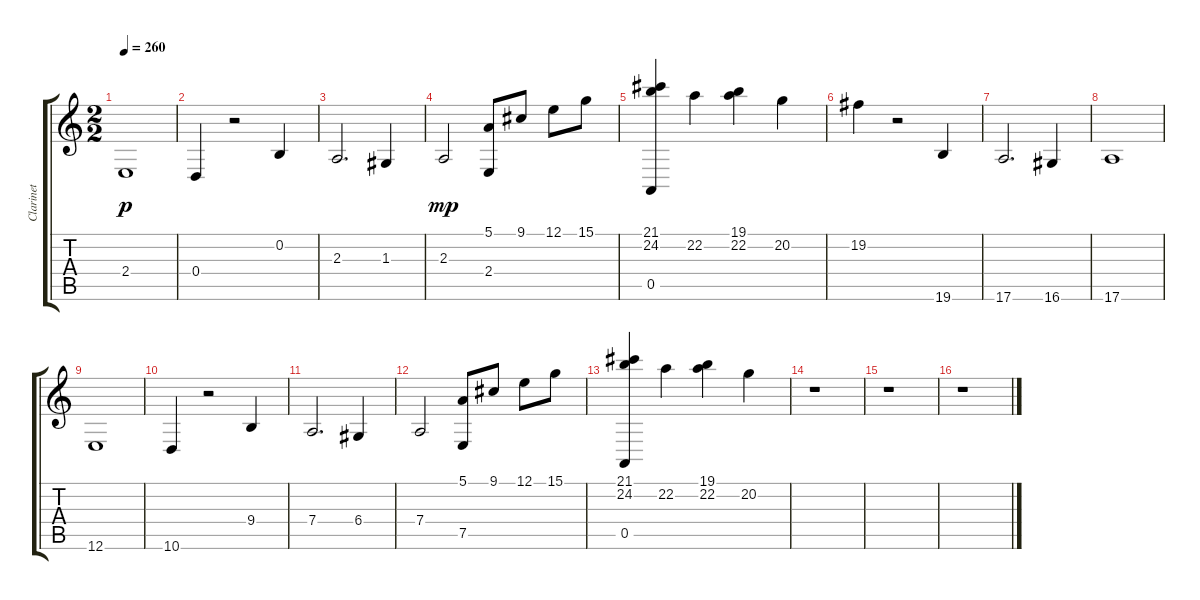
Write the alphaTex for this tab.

\track ("Clarinet" "Clarinet") {instrument clarinet}
\staff {score tabs}
\tuning (E4 B3 G3 D3 A2 E2) {hide}
\ts (2 2)
\tempo 260
\clef g2
\ks c
2.4.1{dy p} |
0.4.4 r.2 0.2.4 |
2.3.2{d} 1.3.4 |
2.3.2{dy mp} (5.1 2.4).8 9.1.8 12.1.8 15.1.8 |
(21.1 24.2 0.5).4 22.2.4 (19.1 22.2).4 20.2.4 |
19.2.4 r.2 19.6.4 |
17.6.2{d} 16.6.4 |
17.6.1 |
12.6.1 |
10.6.4 r.2 9.4.4 |
7.4.2{d} 6.4.4 |
7.4.2 (5.1 7.5).8 9.1.8 12.1.8 15.1.8 |
(21.1 24.2 0.5).4 22.2.4 (19.1 22.2).4 20.2.4 |
r.1 |
r.1 |
r.1
